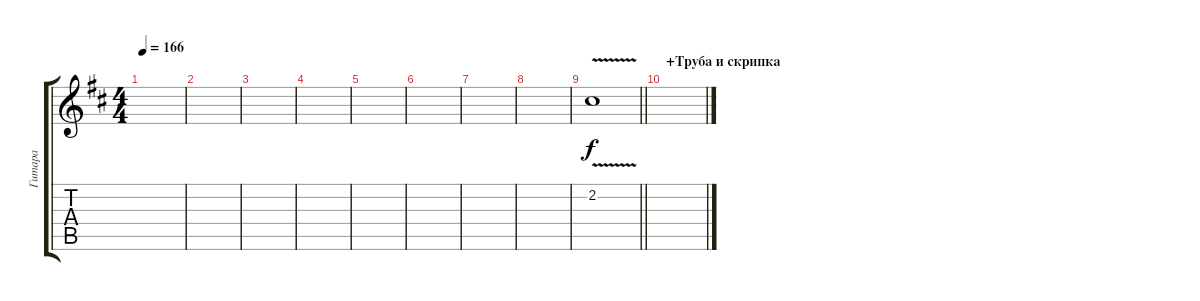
\track ("Гитара" "Гитара") {instrument distortionguitar}
\staff {score tabs}
\tuning (E4 B3 G3 D3 A2 E2) {hide}
\ts (4 4)
\tempo 166
\clef g2
\ks bminor
|
|
|
|
|
|
|
|
\barLineRight lightlight
2.2{v}.1{volume 13} |
\section ("" "+Труба и скрипка")
